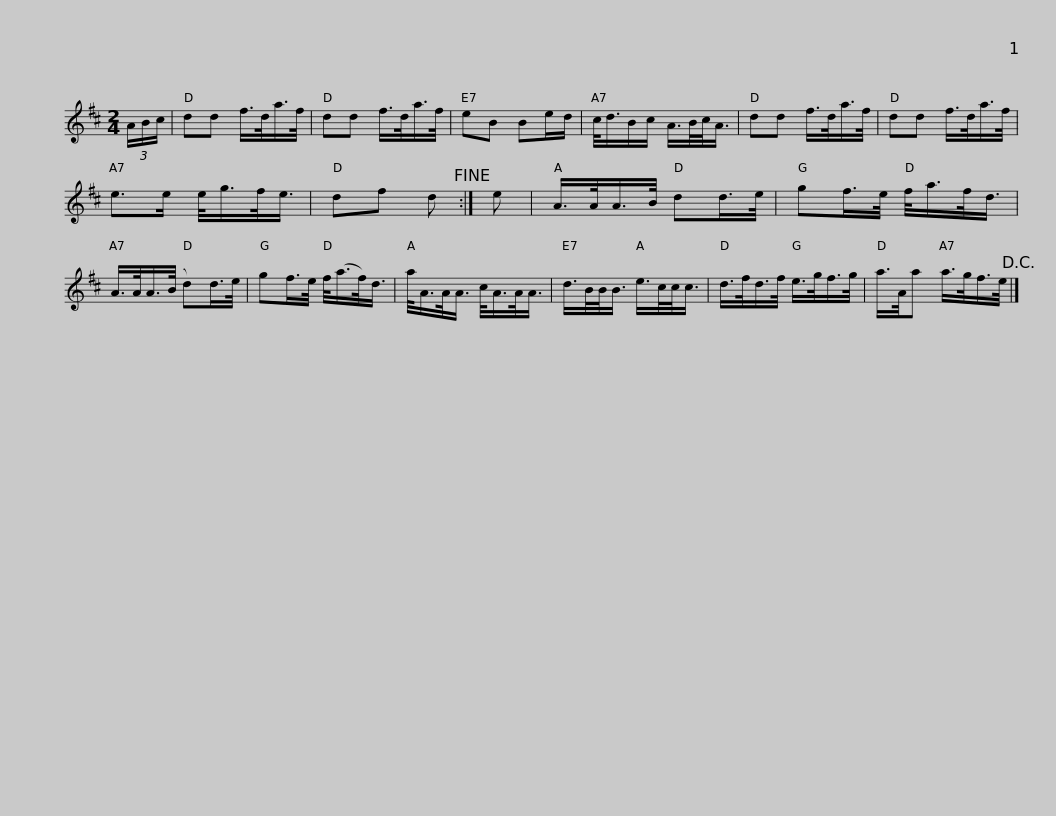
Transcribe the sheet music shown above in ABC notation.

X:1
L:1/8
M:2/4
I:linebreak $
K:D
V:1 treble
V:1
 (3A/B/c/ | dd f/>d/a/>f/ | dd f/>d/a/>f/ | eB Be/d/ | c/<d/B/c/ A/>B/c/<A/ | %5
 dd f/>d/a/>f/ | dd f/>d/a/>f/ |$ e>e e/<g/f/<e/ | df d!fine! :| e | %10
 A/>A/A/>B/ dd/>e/ | gf/>e/ f/<a/f/<d/ | A/>A/A/>(B/ d)d/>e/ | gf/>e/ f/<(a/f/<)d/ |$ a/<A/A/<A/ c/<A/A/<A/ | %15
 d/>B/B/<B/ e/>c/c/<c/ | d/>f/d/>f/ e/>g/f/>g/ | a/>A/a a/>g/f/>e/!D.C.! |] %18
